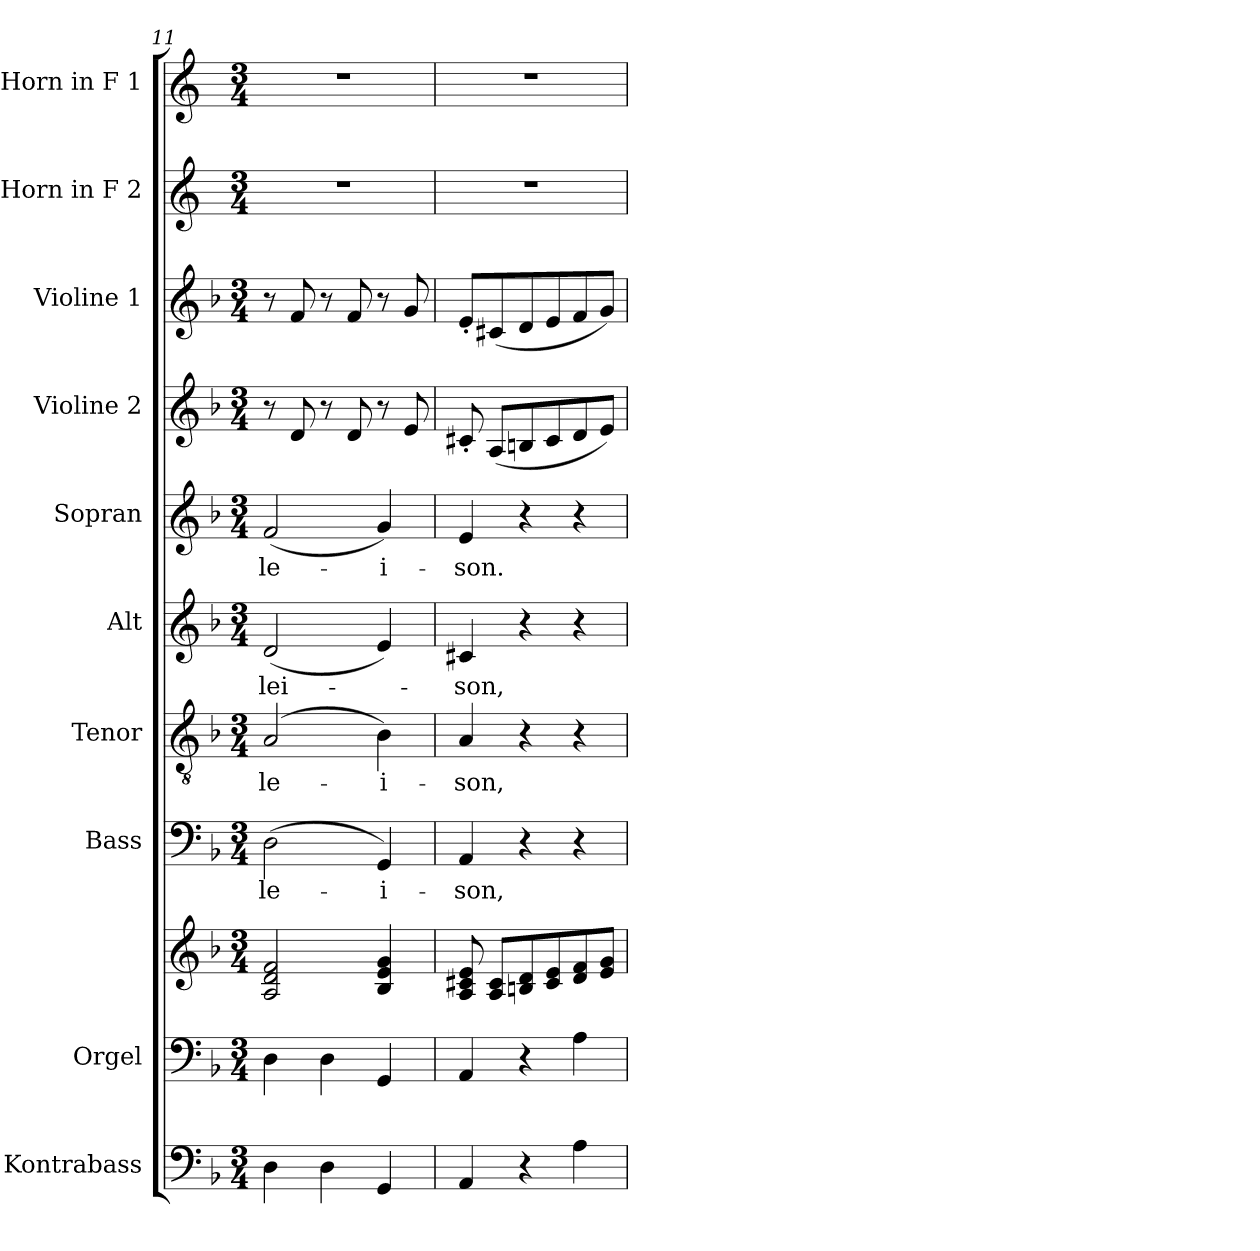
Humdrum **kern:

**kern	**kern	**kern	**kern	**text	**kern	**text	**kern	**text	**kern	**text	**kern	**kern	**kern	**kern
*part10	*part9	*part9	*part8	*part8	*part7	*part7	*part6	*part6	*part5	*part5	*part4	*part3	*part2	*part1
*staff11	*staff10	*staff9	*staff8	*staff8	*staff7	*staff7	*staff6	*staff6	*staff5	*staff5	*staff4	*staff3	*staff2	*staff1
*I"Kontrabass	*I"Orgel	*	*I"Bass	*	*I"Tenor	*	*I"Alt	*	*I"Sopran	*	*I"Violine 2	*I"Violine 1	*I"Horn in F 2	*I"Horn in F 1
*I'Kb.	*	*	*I'B.	*	*I'T.	*	*I'A.	*	*I'S.	*	*I'Vl. 2	*I'Vl. 1	*	*
*clefF4	*clefF4	*clefG2	*clefF4	*	*clefGv2	*	*clefG2	*	*clefG2	*	*clefG2	*clefG2	*clefG2	*clefG2
*ITrd7c12	*	*	*	*	*	*	*	*	*	*	*	*	*ITrd4c7	*ITrd4c7
*k[b-]	*k[b-]	*k[b-]	*k[b-]	*	*k[b-]	*	*k[b-]	*	*k[b-]	*	*k[b-]	*k[b-]	*k[b-]	*k[b-]
*F:	*F:	*F:	*F:	*	*F:	*	*F:	*	*F:	*	*F:	*F:	*F:	*F:
*M3/4	*M3/4	*M3/4	*M3/4	*	*M3/4	*	*M3/4	*	*M3/4	*	*M3/4	*M3/4	*M3/4	*M3/4
=11	=11	=11	=11	=11	=11	=11	=11	=11	=11	=11	=11	=11	=11	=11
!	!	!	!	!LO:LY:b	!	!LO:LY:b	!	!LO:LY:b	!	!LO:LY:b	!	!	!	!
4DD\	4D\	2A/ 2d/ 2f/	(>2D\	-le-	(2A/	-le-	(<2d/	-lei-	(<2f/	-le-	8r	8r	2.r	2.r
.	.	.	.	.	.	.	.	.	.	.	8d/	8f/	.	.
4DD\	4D\	.	.	.	.	.	.	.	.	.	8r	8r	.	.
.	.	.	.	.	.	.	.	.	.	.	8d/	8f/	.	.
!	!	!	!	!LO:LY:b	!	!LO:LY:b	!	!	!	!LO:LY:b	!	!	!	!
4GGG/	4GG/	4B-/ 4e/ 4g/	4GG/)	-i-	4B-\)	-i-	4e/)	.	4g/)	-i-	8r	8r	.	.
.	.	.	.	.	.	.	.	.	.	.	8e/	8g/	.	.
=12	=12	=12	=12	=12	=12	=12	=12	=12	=12	=12	=12	=12	=12	=12
!	!	!	!	!LO:LY:b	!	!LO:LY:b	!	!LO:LY:b	!	!LO:LY:b	!	!	!	!
4AAA/	4AA/	8A/ 8c#X/ 8e/	4AA/	-son,	4A/	-son,	4c#X/	-son,	4e/	-son.	8c#X'</	8e'</L	2.r	2.r
.	.	8A/ 8c#/L	.	.	.	.	.	.	.	.	(<8A/L	(<8c#X/	.	.
4r	4r	8Bn/ 8d/	4r	.	4r	.	4r	.	4r	.	8Bn/	8d/	.	.
.	.	8c#/ 8e/	.	.	.	.	.	.	.	.	8c#/	8e/	.	.
4AA\	4A\	8d/ 8f/	4r	.	4r	.	4r	.	4r	.	8d/	8f/	.	.
.	.	8e/ 8g/J	.	.	.	.	.	.	.	.	8e/J)	8g/J)	.	.
=	=	=	=	=	=	=	=	=	=	=	=	=	=	=
*-	*-	*-	*-	*-	*-	*-	*-	*-	*-	*-	*-	*-	*-	*-
